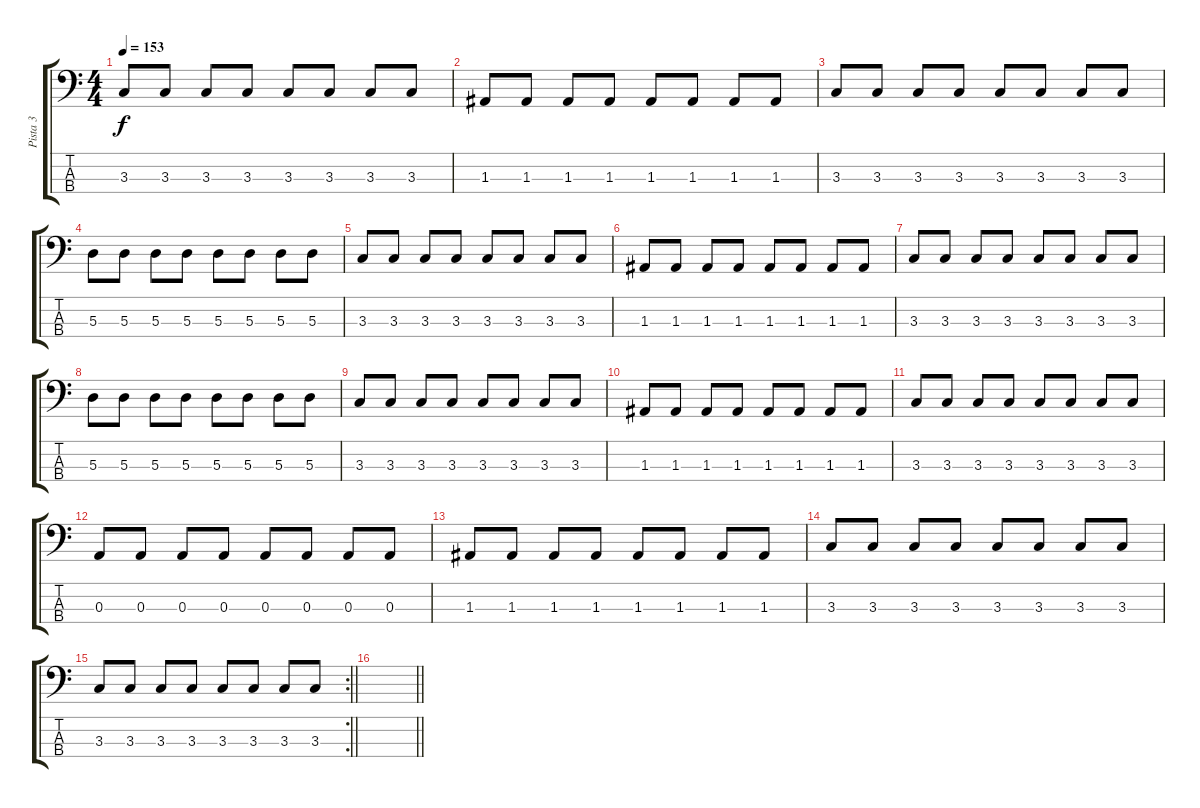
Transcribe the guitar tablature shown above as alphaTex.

\track ("Pista 3" "Pista 3") {instrument electricbasspick}
\staff {score tabs}
\tuning (G2 D2 A1 D1) {hide}
\ts (4 4)
\tempo 153
\clef f4
\ks c
3.3.8{dy f} 3.3.8 3.3.8 3.3.8 3.3.8 3.3.8 3.3.8 3.3.8 |
1.3.8 1.3.8 1.3.8 1.3.8 1.3.8 1.3.8 1.3.8 1.3.8 |
3.3.8 3.3.8 3.3.8 3.3.8 3.3.8 3.3.8 3.3.8 3.3.8 |
5.3.8 5.3.8 5.3.8 5.3.8 5.3.8 5.3.8 5.3.8 5.3.8 |
3.3.8 3.3.8 3.3.8 3.3.8 3.3.8 3.3.8 3.3.8 3.3.8 |
1.3.8 1.3.8 1.3.8 1.3.8 1.3.8 1.3.8 1.3.8 1.3.8 |
3.3.8 3.3.8 3.3.8 3.3.8 3.3.8 3.3.8 3.3.8 3.3.8 |
5.3.8 5.3.8 5.3.8 5.3.8 5.3.8 5.3.8 5.3.8 5.3.8 |
3.3.8 3.3.8 3.3.8 3.3.8 3.3.8 3.3.8 3.3.8 3.3.8 |
1.3.8 1.3.8 1.3.8 1.3.8 1.3.8 1.3.8 1.3.8 1.3.8 |
3.3.8 3.3.8 3.3.8 3.3.8 3.3.8 3.3.8 3.3.8 3.3.8 |
0.3.8 0.3.8 0.3.8 0.3.8 0.3.8 0.3.8 0.3.8 0.3.8 |
1.3.8 1.3.8 1.3.8 1.3.8 1.3.8 1.3.8 1.3.8 1.3.8 |
3.3.8 3.3.8 3.3.8 3.3.8 3.3.8 3.3.8 3.3.8 3.3.8 |
\rc 2
\barLineRight lightlight
3.3.8 3.3.8 3.3.8 3.3.8 3.3.8 3.3.8 3.3.8 3.3.8 |
\barLineRight lightlight
